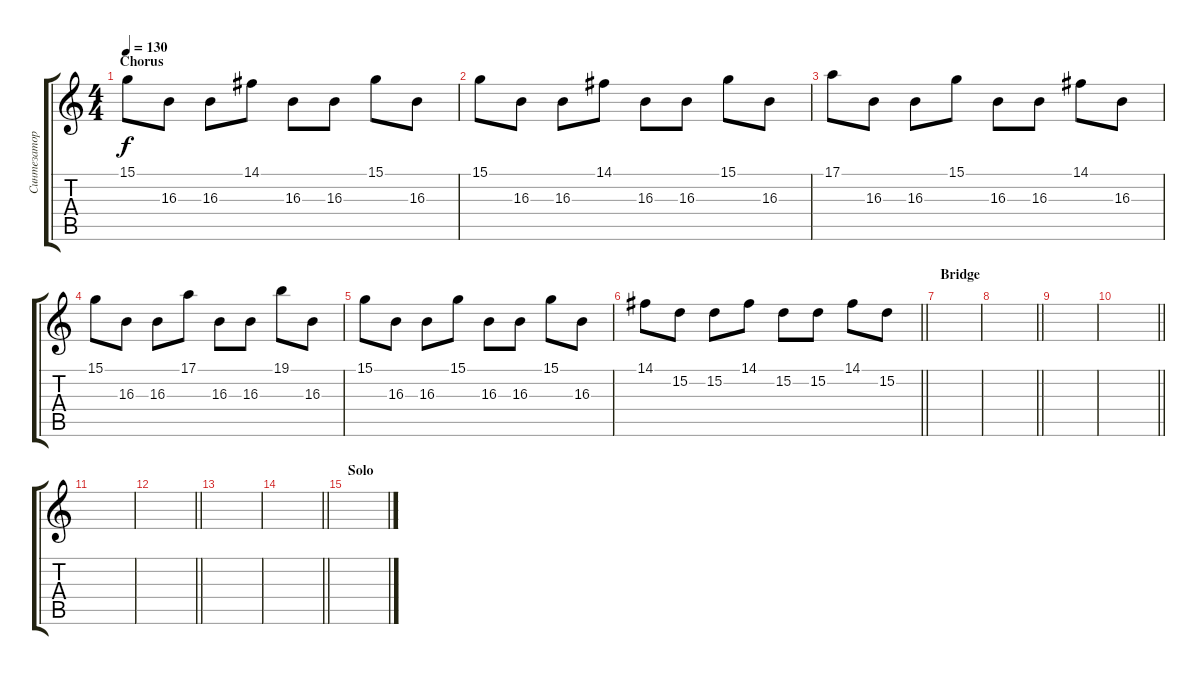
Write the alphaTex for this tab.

\track ("Синтезатор" "Синтезатор") {instrument stringensemble1}
\staff {score tabs}
\tuning (E4 B3 G3 D3 A2 E2) {hide}
\ts (4 4)
\section ("" "Chorus")
\tempo 130
\clef g2
\ks c
15.1.8{dy f} 16.3.8 16.3.8 14.1.8 16.3.8 16.3.8 15.1.8 16.3.8 |
15.1.8 16.3.8 16.3.8 14.1.8 16.3.8 16.3.8 15.1.8 16.3.8 |
17.1.8 16.3.8 16.3.8 15.1.8 16.3.8 16.3.8 14.1.8 16.3.8 |
15.1.8 16.3.8 16.3.8 17.1.8 16.3.8 16.3.8 19.1.8 16.3.8 |
15.1.8 16.3.8 16.3.8 15.1.8 16.3.8 16.3.8 15.1.8 16.3.8 |
\barLineRight lightlight
14.1.8 15.2.8 15.2.8 14.1.8 15.2.8 15.2.8 14.1.8 15.2.8 |
\section ("" "Bridge")
|
\barLineRight lightlight
|
|
\barLineRight lightlight
|
|
\barLineRight lightlight
|
|
\barLineRight lightlight
|
\section ("" "Solo")
